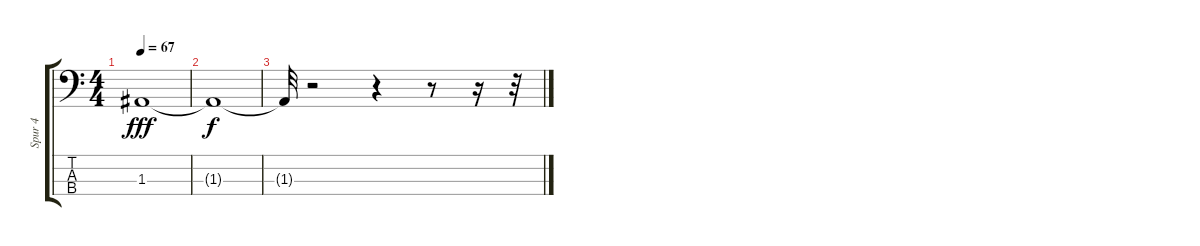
\track ("Spur 4" "Spur 4") {instrument electricbassfinger}
\staff {score tabs}
\tuning (G2 D2 A1 E1) {hide}
\ts (4 4)
\tempo 67
\clef f4
\ks c
1.3.1{dy fff} |
1.3{t}.1{dy f} |
1.3{t}.32 r.2 r.4 r.8 r.16 r.32
